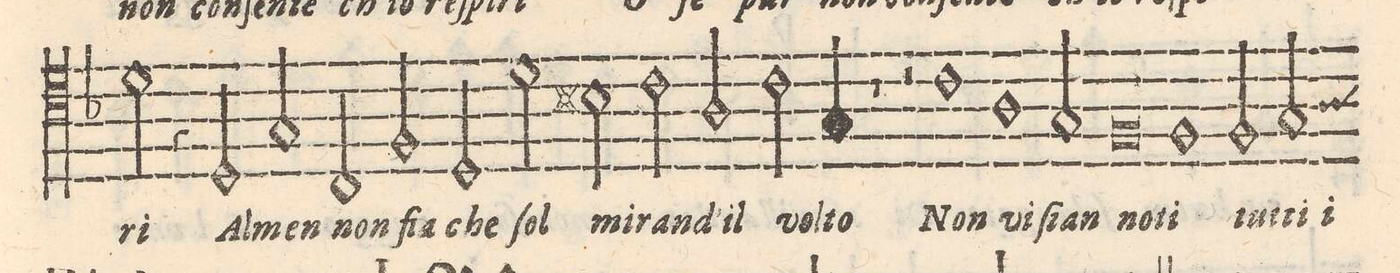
**kern	**text
*I"QVINTO	*
*clefC4	*
*k[b-]	*
*met(C)	*
*M2/1	*
2d\	-ri
4r	.
2D/	Al-
=23-	=23-
2G/	-men
2C/	non
2F/	fia
2D/	che
=24-	=24-
2d\	ſol
2Bn\	mi-
2c\	-rand'-
2A/	-il
=25-	=25-
2c\	vol-
4G/	-to
1r	.
=26-	=26-
2r	.
1c	Non
1A\	vi-
=27-	=27-
2G/	-ſian
0F	no-
=28-	=28-
1F	-ti
=29-	=29-
2F/	tut-
2G/	ti i
*-	*-
